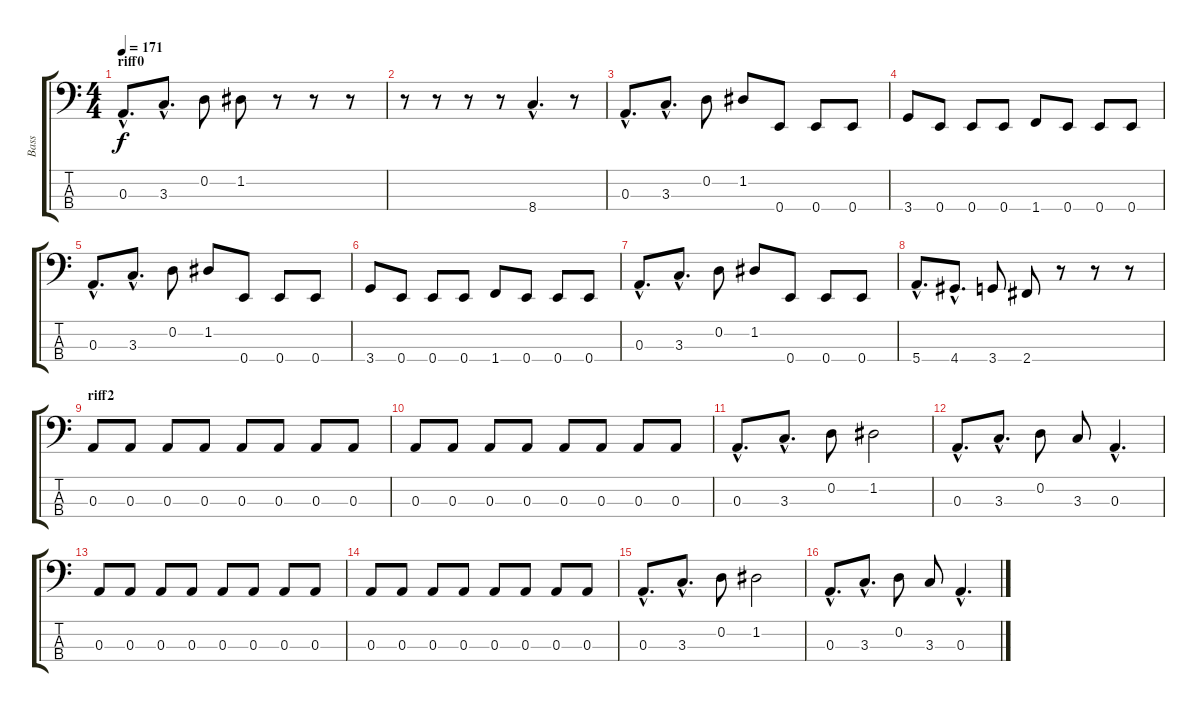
\track ("Bass" "Bass") {instrument electricbasspick}
\staff {score tabs}
\tuning (G2 D2 A1 E1) {hide}
\ts (4 4)
\section ("" "riff0")
\tempo 171
\clef f4
\ks c
0.3{hac}.8{d dy f} 3.3{hac}.8{d} 0.2.8 1.2.8 r.8 r.8 r.8 |
r.8 r.8 r.8 r.8 8.4{hac}.4{d} r.8 |
0.3{hac}.8{d} 3.3{hac}.8{d} 0.2.8 1.2.8 0.4.8 0.4.8 0.4.8 |
3.4.8 0.4.8 0.4.8 0.4.8 1.4.8 0.4.8 0.4.8 0.4.8 |
0.3{hac}.8{d} 3.3{hac}.8{d} 0.2.8 1.2.8 0.4.8 0.4.8 0.4.8 |
3.4.8 0.4.8 0.4.8 0.4.8 1.4.8 0.4.8 0.4.8 0.4.8 |
0.3{hac}.8{d} 3.3{hac}.8{d} 0.2.8 1.2.8 0.4.8 0.4.8 0.4.8 |
5.4{hac}.8{d} 4.4{hac}.8{d} 3.4.8 2.4.8 r.8 r.8 r.8 |
\section ("" "riff2")
0.3.8 0.3.8 0.3.8 0.3.8 0.3.8 0.3.8 0.3.8 0.3.8 |
0.3.8 0.3.8 0.3.8 0.3.8 0.3.8 0.3.8 0.3.8 0.3.8 |
0.3{hac}.8{d} 3.3{hac}.8{d} 0.2.8 1.2.2 |
0.3{hac}.8{d} 3.3{hac}.8{d} 0.2.8 3.3.8 0.3{hac}.4{d} |
0.3.8 0.3.8 0.3.8 0.3.8 0.3.8 0.3.8 0.3.8 0.3.8 |
0.3.8 0.3.8 0.3.8 0.3.8 0.3.8 0.3.8 0.3.8 0.3.8 |
0.3{hac}.8{d} 3.3{hac}.8{d} 0.2.8 1.2.2 |
0.3{hac}.8{d} 3.3{hac}.8{d} 0.2.8 3.3.8 0.3{hac}.4{d}
